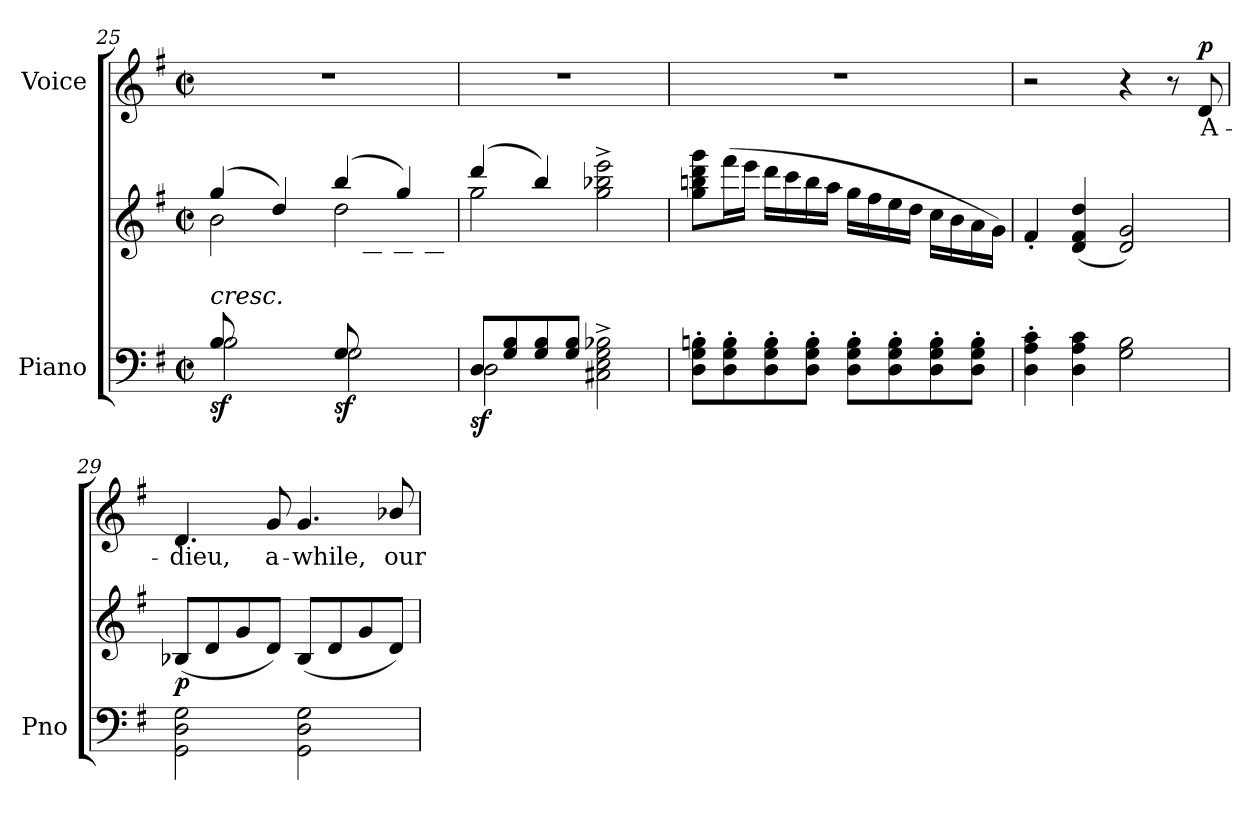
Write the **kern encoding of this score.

**kern	**kern	**dynam	**kern	**text	**dynam
*part2	*part2	*part2	*part1	*part1	*part1
*staff3	*staff2	*staff2/3	*staff1	*staff1	*staff1
*I"Piano	*	*	*I"Voice	*	*
*I'Pno	*	*	*	*	*
*clefF4	*clefG2	*	*clefG2	*	*
*k[f#]	*k[f#]	*	*k[f#]	*	*
*M2/2	*M2/2	*	*M2/2	*	*
*met(c|)	*met(c|)	*	*met(c|)	*	*
=25	=25	=25	=25	=25	=25
*^	*	*	*	*	*
!	!	!	!LO:HP:b	!	!	!
*	*	*^	*	*	*	*
*	*	*	*^	*	*	*	*
!	!	!	!	!	!LO:DY:n=1:b=2	!	!	!
8B/L	2B\	(4gg/	2b\	8ryy	< sf	1r	.	.
4.ryy	.	.	.	8d\ 8g\	.	.	.	.
.	.	4dd/)	.	8d\ 8g\	.	.	.	.
.	.	.	.	8d\ 8g\J	.	.	.	.
!	!	!	!	!	!LO:DY:n=2:b=2	!	!	!
8G/L	2G\	(4bb/	2dd\	8ryy	sf	.	.	.
4.ryy	.	.	.	8B\ 8d\	.	.	.	.
.	.	4gg/)	.	8B\ 8d\	.	.	.	.
.	.	.	.	8B\ 8d\J	.	.	.	.
=26	=26	=26	=26	=26	=26	=26	=26	=26
!	!	!	!	!	!LO:DY:b=2	!	!	!
*	*	*	*v	*v	*	*	*	*
8D/L	2D\	(>4ddd/	2gg\	sf	1r	.	.
8G/ 8B/	.	.	.	.	.	.	.
8G/ 8B/	.	4bb/)	.	.	.	.	.
8G/ 8B/J	.	.	.	.	.	.	.
2ryy	2C#X\^< 2E\^< 2G\^< 2B-X\^<	2gg\^< 2bb-X\^< 2eee\^<	2ryy	[	.	.	.
*v	*v	*	*	*	*	*	*
*	*v	*v	*	*	*	*
=27	=27	=27	=27	=27	=27
8D\' 8G\' 8Bn\'L	8gg\ 8bbn\ 8ddd\ 8ggg\L	.	1r	.	.
8D\' 8G\' 8B\'	(16fff#\L	.	.	.	.
.	16eee\JJ	.	.	.	.
8D\' 8G\' 8B\'	16ddd\LL	.	.	.	.
.	16ccc\	.	.	.	.
8D\' 8G\' 8B\'J	16bb\	.	.	.	.
.	16aa\JJ	.	.	.	.
8D\' 8G\' 8B\'L	16gg\LL	.	.	.	.
.	16ff#\	.	.	.	.
8D\' 8G\' 8B\'	16ee\	.	.	.	.
.	16dd\JJ	.	.	.	.
8D\' 8G\' 8B\'	16cc\LL	.	.	.	.
.	16b\	.	.	.	.
8D\' 8G\' 8B\'J	16a\	.	.	.	.
.	16g\JJ)	.	.	.	.
=28	=28	=28	=28	=28	=28
4D\' 4A\' 4c\'	4f#'/	.	2r	.	.
4D\ 4A\ 4c\	(>4d/ 4f#/ 4dd/	.	.	.	.
2G\ 2B\	2d/ 2g/)	.	4r	.	.
.	.	.	8r	.	.
!	!	!	!	!	!LO:DY:a
.	.	.	8d/	A-	p
=29	=29	=29	=29	=29	=29
!	!	!LO:DY:b	!	!	!
2GG\ 2D\ 2G\	(8B-X/L	p	4.d/	-dieu,	.
.	8d/	.	.	.	.
.	8g/	.	.	.	.
.	8d/J)	.	8g/	a-	.
2GG\ 2D\ 2G\	(8B-/L	.	4.g/	-while,	.
.	8d/	.	.	.	.
.	8g/	.	.	.	.
.	8d/J)	.	8b-X/	our	.
=	=	=	=	=	=
*-	*-	*-	*-	*-	*-
